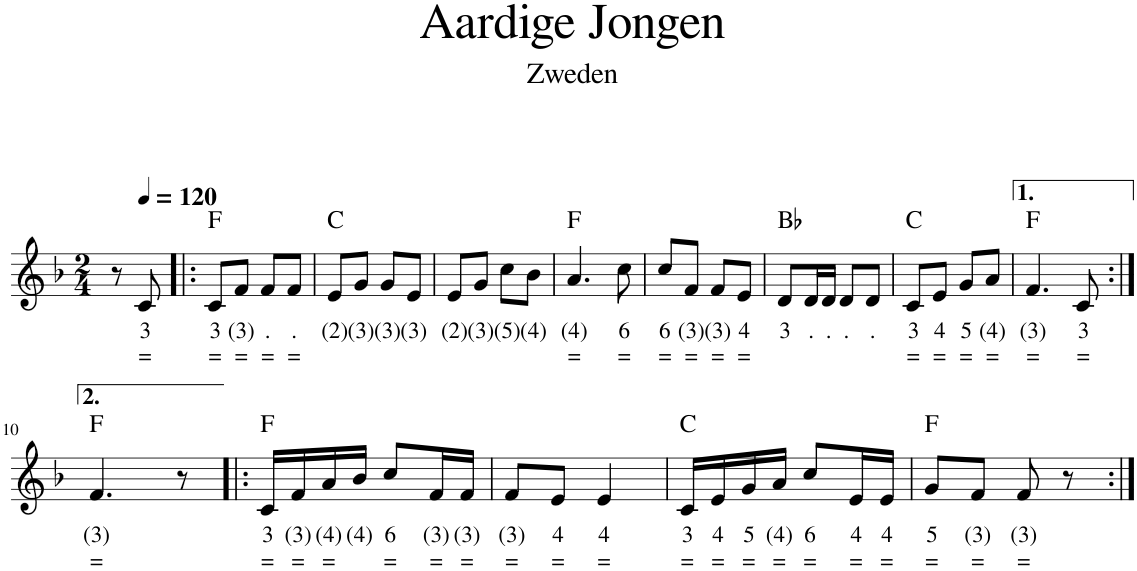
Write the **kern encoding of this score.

**kern	**text	**text	**harte
*part1	*part1	*part1	*part1
*staff1	*staff1	*staff1	*
*I"Stem	*	*	*
*I'Stem	*	*	*
*clefG2	*	*	*
*k[b-]	*	*	*
*M2/4	*	*	*
=1	=1	=1	=1
8r	.	.	.
*MM120	*	*	*
!	!LO:LY:b	!LO:LY:b	!
8c/	3	=	.
=2!|:	=2!|:	=2!|:	=2!|:
!	!LO:LY:b	!LO:LY:b	!
8c/L	3	=	F:maj
!	!LO:LY:b	!LO:LY:b	!
8f/J	(3)	=	.
!	!LO:LY:b	!LO:LY:b	!
8f/L	.	=	.
!	!LO:LY:b	!LO:LY:b	!
8f/J	.	=	.
=3	=3	=3	=3
!	!LO:LY:b	!	!
8e/L	(2)	.	C:maj
!	!LO:LY:b	!	!
8g/J	(3)	.	.
!	!LO:LY:b	!	!
8g/L	(3)	.	.
!	!LO:LY:b	!	!
8e/J	(3)	.	.
=4	=4	=4	=4
!	!LO:LY:b	!	!
8e/L	(2)	.	.
!	!LO:LY:b	!	!
8g/J	(3)	.	.
!	!LO:LY:b	!	!
8cc\L	(5)	.	.
!	!LO:LY:b	!	!
8b-\J	(4)	.	.
=5	=5	=5	=5
!	!LO:LY:b	!LO:LY:b	!
4.a/	(4)	=	F:maj
!	!LO:LY:b	!LO:LY:b	!
8cc\	6	=	.
=6	=6	=6	=6
!	!LO:LY:b	!LO:LY:b	!
8cc/L	6	=	.
!	!LO:LY:b	!LO:LY:b	!
8f/J	(3)	=	.
!	!LO:LY:b	!LO:LY:b	!
8f/L	(3)	=	.
!	!LO:LY:b	!LO:LY:b	!
8e/J	4	=	.
=7	=7	=7	=7
!	!LO:LY:b	!	!
8d/L	3	.	Bb:maj
!	!LO:LY:b	!	!
16d/L	.	.	.
!	!LO:LY:b	!	!
16d/JJ	.	.	.
!	!LO:LY:b	!	!
8d/L	.	.	.
!	!LO:LY:b	!	!
8d/J	.	.	.
=8	=8	=8	=8
!	!LO:LY:b	!LO:LY:b	!
8c/L	3	=	C:maj
!	!LO:LY:b	!LO:LY:b	!
8e/J	4	=	.
!	!LO:LY:b	!LO:LY:b	!
8g/L	5	=	.
!	!LO:LY:b	!LO:LY:b	!
8a/J	(4)	=	.
=9	=9	=9	=9
!	!LO:LY:b	!LO:LY:b	!
4.f/	(3)	=	F:maj
!	!LO:LY:b	!LO:LY:b	!
8c/	3	=	.
!!LO:LB:g=z
=10:|!	=10:|!	=10:|!	=10:|!
!	!LO:LY:b	!LO:LY:b	!
4.f/	(3)	=	F:maj
8r	.	.	.
=11!|:	=11!|:	=11!|:	=11!|:
!	!LO:LY:b	!LO:LY:b	!
16c/LL	3	=	F:maj
!	!LO:LY:b	!LO:LY:b	!
16f/	(3)	=	.
!	!LO:LY:b	!LO:LY:b	!
16a/	(4)	=	.
!	!LO:LY:b	!	!
16b-/JJ	(4)	.	.
!	!LO:LY:b	!LO:LY:b	!
8cc/L	6	=	.
!	!LO:LY:b	!LO:LY:b	!
16f/L	(3)	=	.
!	!LO:LY:b	!LO:LY:b	!
16f/JJ	(3)	=	.
=12	=12	=12	=12
!	!LO:LY:b	!LO:LY:b	!
8f/L	(3)	=	.
!	!LO:LY:b	!LO:LY:b	!
8e/J	4	=	.
!	!LO:LY:b	!LO:LY:b	!
4e/	4	=	.
=13	=13	=13	=13
!	!LO:LY:b	!LO:LY:b	!
16c/LL	3	=	C:maj
!	!LO:LY:b	!LO:LY:b	!
16e/	4	=	.
!	!LO:LY:b	!LO:LY:b	!
16g/	5	=	.
!	!LO:LY:b	!LO:LY:b	!
16a/JJ	(4)	=	.
!	!LO:LY:b	!LO:LY:b	!
8cc/L	6	=	.
!	!LO:LY:b	!LO:LY:b	!
16e/L	4	=	.
!	!LO:LY:b	!LO:LY:b	!
16e/JJ	4	=	.
=14	=14	=14	=14
!	!LO:LY:b	!LO:LY:b	!
8g/L	5	=	F:maj
!	!LO:LY:b	!LO:LY:b	!
8f/J	(3)	=	.
!	!LO:LY:b	!LO:LY:b	!
8f/	(3)	=	.
8r	.	.	.
=:|!	=:|!	=:|!	=:|!
*-	*-	*-	*-
